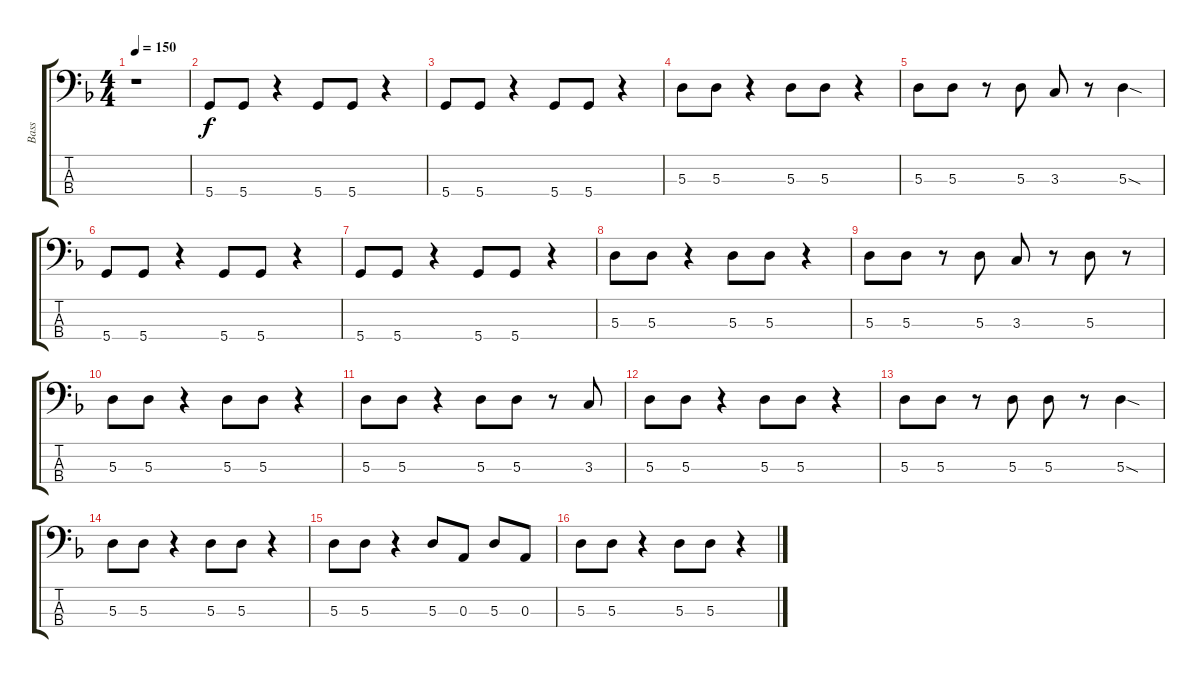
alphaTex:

\track ("Bass" "Bass") {instrument electricbasspick}
\staff {score tabs}
\tuning (G2 D2 A1 D1) {hide}
\ts (4 4)
\tempo 150
\clef f4
\ks f
r.1{dy f instrument electricbasspick} |
5.4.8 5.4.8 r.4 5.4.8 5.4.8 r.4 |
5.4.8 5.4.8 r.4 5.4.8 5.4.8 r.4 |
5.3.8 5.3.8 r.4 5.3.8 5.3.8 r.4 |
5.3.8 5.3.8 r.8 5.3.8 3.3.8 r.8 5.3{sod}.4 |
5.4.8 5.4.8 r.4 5.4.8 5.4.8 r.4 |
5.4.8 5.4.8 r.4 5.4.8 5.4.8 r.4 |
5.3.8 5.3.8 r.4 5.3.8 5.3.8 r.4 |
5.3.8 5.3.8 r.8 5.3.8 3.3.8 r.8 5.3.8 r.8 |
5.3.8 5.3.8 r.4 5.3.8 5.3.8 r.4 |
5.3.8 5.3.8 r.4 5.3.8 5.3.8 r.8 3.3.8 |
5.3.8 5.3.8 r.4 5.3.8 5.3.8 r.4 |
5.3.8 5.3.8 r.8 5.3.8 5.3.8 r.8 5.3{sod}.4 |
5.3.8 5.3.8 r.4 5.3.8 5.3.8 r.4 |
5.3.8 5.3.8 r.4 5.3.8 0.3.8 5.3.8 0.3.8 |
5.3.8 5.3.8 r.4 5.3.8 5.3.8 r.4
